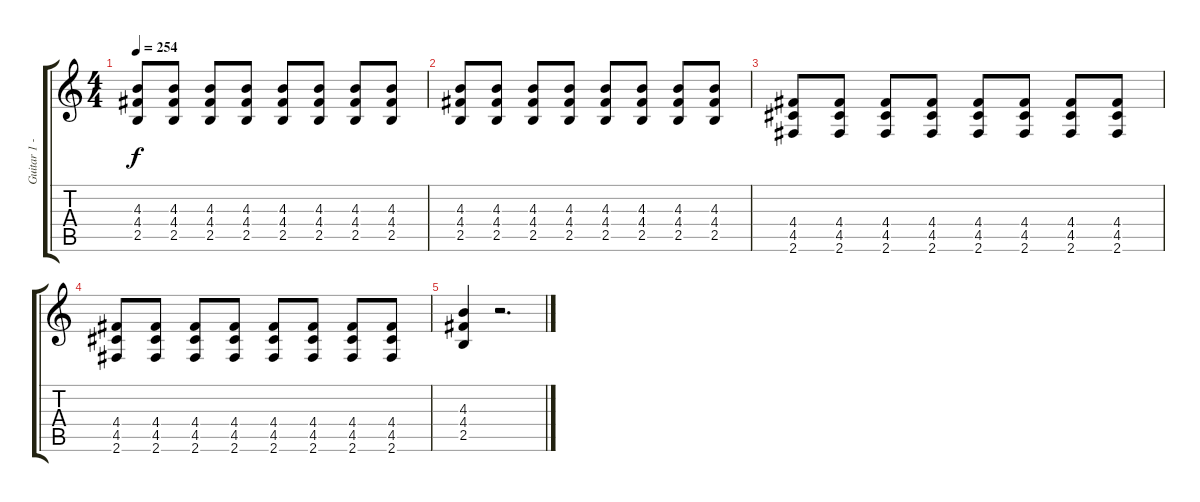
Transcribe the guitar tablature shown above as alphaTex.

\track ("Guitar 1 - Distortion" "Guitar 1 -") {instrument distortionguitar}
\staff {score tabs}
\tuning (E4 B3 G3 D3 A2 E2) {hide}
\ts (4 4)
\tempo 254
\clef g2
\ks c
(4.3 4.4 2.5).8{dy f} (4.3 4.4 2.5).8 (4.3 4.4 2.5).8 (4.3 4.4 2.5).8 (4.3 4.4 2.5).8 (4.3 4.4 2.5).8 (4.3 4.4 2.5).8 (4.3 4.4 2.5).8 |
(4.3 4.4 2.5).8 (4.3 4.4 2.5).8 (4.3 4.4 2.5).8 (4.3 4.4 2.5).8 (4.3 4.4 2.5).8 (4.3 4.4 2.5).8 (4.3 4.4 2.5).8 (4.3 4.4 2.5).8 |
(4.4 4.5 2.6).8 (4.4 4.5 2.6).8 (4.4 4.5 2.6).8 (4.4 4.5 2.6).8 (4.4 4.5 2.6).8 (4.4 4.5 2.6).8 (4.4 4.5 2.6).8 (4.4 4.5 2.6).8 |
(4.4 4.5 2.6).8 (4.4 4.5 2.6).8 (4.4 4.5 2.6).8 (4.4 4.5 2.6).8 (4.4 4.5 2.6).8 (4.4 4.5 2.6).8 (4.4 4.5 2.6).8 (4.4 4.5 2.6).8 |
(4.3 4.4 2.5).4 r.2{d}
